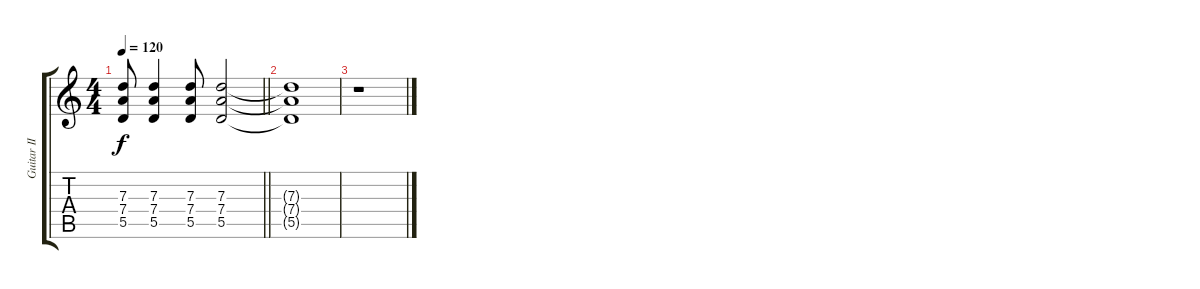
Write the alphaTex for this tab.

\track ("Guitar II" "Guitar II") {instrument distortionguitar}
\staff {score tabs}
\tuning (E4 B3 G3 D3 A2 E2) {hide}
\ts (4 4)
\tempo 120
\clef g2
\barLineRight lightlight
\ks c
(7.3 7.4 5.5).8{dy f} (7.3 7.4 5.5).4 (7.3 7.4 5.5).8 (7.3 7.4 5.5).2 |
(7.3{t} 7.4{t} 5.5{t}).1 |
r.1
